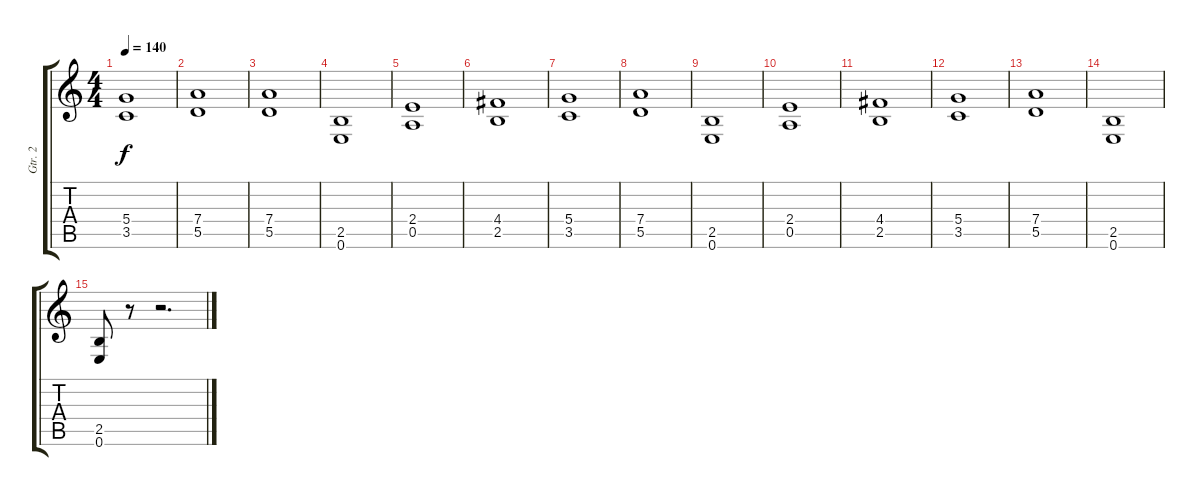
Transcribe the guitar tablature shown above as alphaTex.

\track ("Gtr. 2" "Gtr. 2") {instrument distortionguitar}
\staff {score tabs}
\tuning (E4 B3 G3 D3 A2 E2) {hide}
\ts (4 4)
\tempo 140
\clef g2
\ks c
(5.4 3.5).1{dy f} |
(7.4 5.5).1 |
(7.4 5.5).1 |
(2.5 0.6).1 |
(2.4 0.5).1 |
(4.4 2.5).1 |
(5.4 3.5).1 |
(7.4 5.5).1 |
(2.5 0.6).1 |
(2.4 0.5).1 |
(4.4 2.5).1 |
(5.4 3.5).1 |
(7.4 5.5).1 |
(2.5 0.6).1 |
(2.5 0.6).8 r.8 r.2{d}
